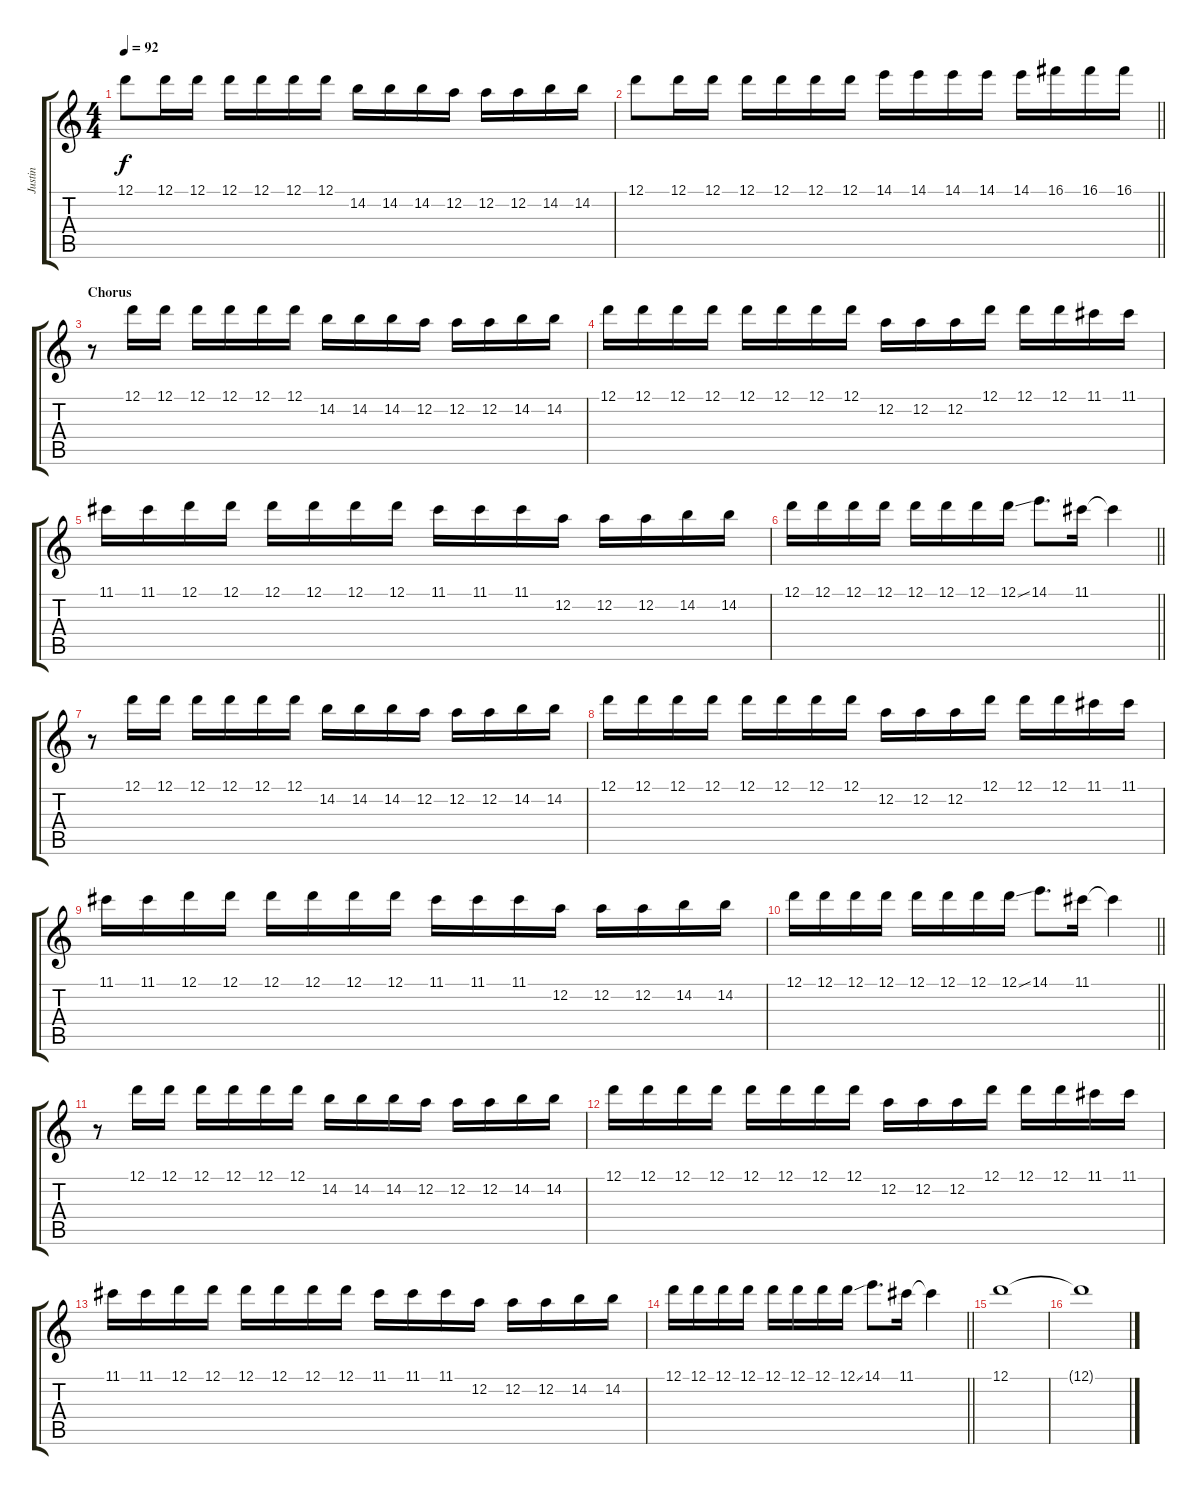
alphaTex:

\track ("Justin" "Justin") {instrument distortionguitar}
\staff {score tabs}
\tuning (D4 A3 F3 C3 G2 D2) {hide}
\ts (4 4)
\tempo 92
\clef g2
\ks c
12.1.8{dy f} 12.1.16 12.1.16 12.1.16 12.1.16 12.1.16 12.1.16 14.2.16 14.2.16 14.2.16 12.2.16 12.2.16 12.2.16 14.2.16 14.2.16 |
\barLineRight lightlight
12.1.8 12.1.16 12.1.16 12.1.16 12.1.16 12.1.16 12.1.16 14.1.16 14.1.16 14.1.16 14.1.16 14.1.16 16.1.16 16.1.16 16.1.16 |
\section ("" "Chorus")
r.8{volume 16} 12.1.16 12.1.16 12.1.16 12.1.16 12.1.16 12.1.16 14.2.16 14.2.16 14.2.16 12.2.16 12.2.16 12.2.16 14.2.16 14.2.16 |
12.1.16 12.1.16 12.1.16 12.1.16 12.1.16 12.1.16 12.1.16 12.1.16 12.2.16 12.2.16 12.2.16 12.1.16 12.1.16 12.1.16 11.1.16 11.1.16 |
11.1.16 11.1.16 12.1.16 12.1.16 12.1.16 12.1.16 12.1.16 12.1.16 11.1.16 11.1.16 11.1.16 12.2.16 12.2.16 12.2.16 14.2.16 14.2.16 |
\barLineRight lightlight
12.1.16 12.1.16 12.1.16 12.1.16 12.1.16 12.1.16 12.1.16 12.1{ss}.16 14.1.8{d} 11.1.16 11.1{t}.4 |
r.8 12.1.16 12.1.16 12.1.16 12.1.16 12.1.16 12.1.16 14.2.16 14.2.16 14.2.16 12.2.16 12.2.16 12.2.16 14.2.16 14.2.16 |
12.1.16 12.1.16 12.1.16 12.1.16 12.1.16 12.1.16 12.1.16 12.1.16 12.2.16 12.2.16 12.2.16 12.1.16 12.1.16 12.1.16 11.1.16 11.1.16 |
11.1.16 11.1.16 12.1.16 12.1.16 12.1.16 12.1.16 12.1.16 12.1.16 11.1.16 11.1.16 11.1.16 12.2.16 12.2.16 12.2.16 14.2.16 14.2.16 |
\barLineRight lightlight
12.1.16 12.1.16 12.1.16 12.1.16 12.1.16 12.1.16 12.1.16 12.1{ss}.16 14.1.8{d} 11.1.16 11.1{t}.4 |
r.8 12.1.16 12.1.16 12.1.16 12.1.16 12.1.16 12.1.16 14.2.16 14.2.16 14.2.16 12.2.16 12.2.16 12.2.16 14.2.16 14.2.16 |
12.1.16 12.1.16 12.1.16 12.1.16 12.1.16 12.1.16 12.1.16 12.1.16 12.2.16 12.2.16 12.2.16 12.1.16 12.1.16 12.1.16 11.1.16 11.1.16 |
11.1.16 11.1.16 12.1.16 12.1.16 12.1.16 12.1.16 12.1.16 12.1.16 11.1.16 11.1.16 11.1.16 12.2.16 12.2.16 12.2.16 14.2.16 14.2.16 |
\barLineRight lightlight
12.1.16 12.1.16 12.1.16 12.1.16 12.1.16 12.1.16 12.1.16 12.1{ss}.16 14.1.8{d} 11.1.16 11.1{t}.4 |
12.1.1{volume 0} |
12.1{t}.1
